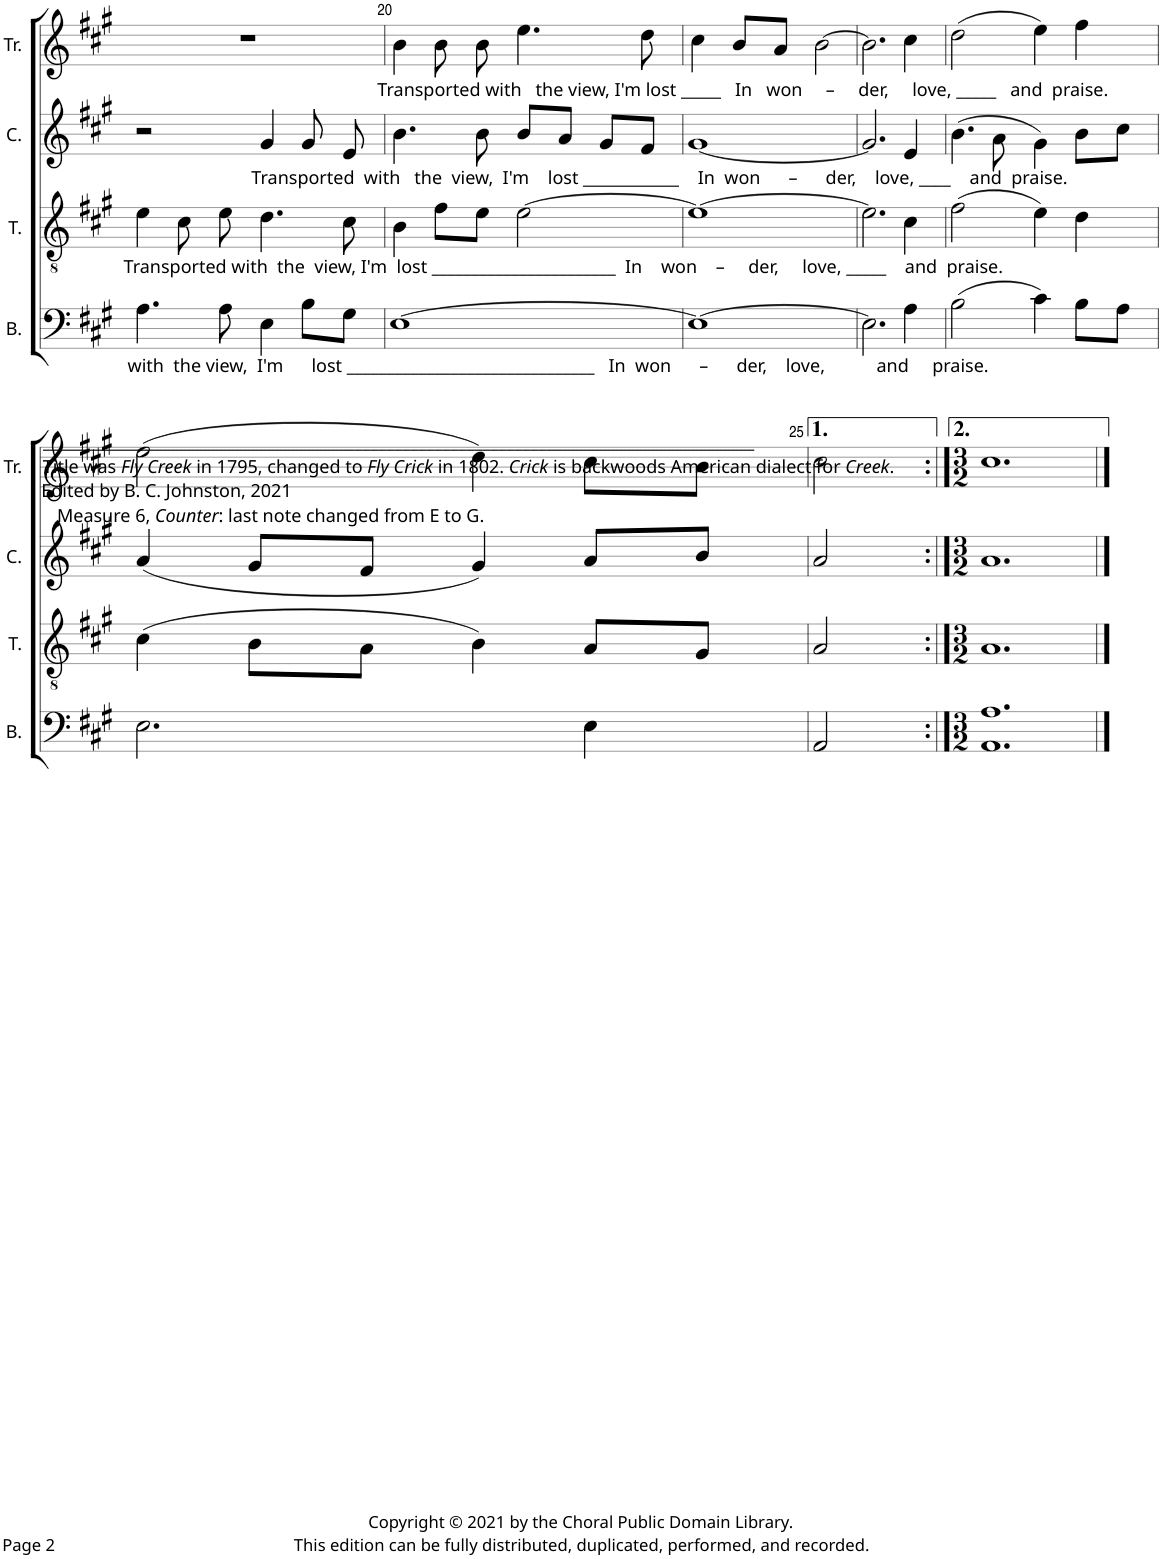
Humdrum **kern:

**kern	**kern	**kern	**kern
*part4	*part3	*part2	*part1
*staff4	*staff3	*staff2	*staff1
*I"B.	*I"T.	*I"C.	*I"Tr.
*I'B.	*I'T.	*I'C.	*I'Tr.
!!LO:PB:g=z
*clefF4	*clefGv2	*clefG2	*clefG2
*k[f#c#g#]	*k[f#c#g#]	*k[f#c#g#]	*k[f#c#g#]
*M2/2	*M2/2	*M2/2	*M2/2
=19	=19	=19	=19
!	!LO:TX:b:t=Transported with  the  view, I'm  lost _______________________  In    won    –     der,     love, _____    and  praise.	!	!
!LO:TX:b:t=with  the view,  I'm      lost _______________________________   In  won      –      der,    love,           and     praise.	!	!	!
!LO:TX:b:t=_________________________________________________________________________________________	!	!	!
!LO:TX:b:t=Title was	!	!	!
!LO:TX:b:i:t=Fly Creek	!	!	!
!LO:TX:b:t=in 1795, changed to	!	!	!
!LO:TX:b:i:t=Fly Crick	!	!	!
!LO:TX:b:t=in 1802.	!	!	!
!LO:TX:b:i:t=Crick	!	!	!
!LO:TX:b:t=is backwoods American dialect for	!	!	!
!LO:TX:b:i:t=Creek	!	!	!
!LO:TX:b:t=.	!	!	!
!LO:TX:b:t=Edited by B. C. Johnston, 2021	!	!	!
!LO:TX:b:t=Measure 6,	!	!	!
!LO:TX:b:i:t=Counter	!	!	!
!LO:TX:b:t=&colon; last note changed from E to G.	!	!	!
4.A\	4e\	2r	1r
.	8c#\	.	.
8A\	8e\	.	.
!	!	!LO:TX:b:t=Transported  with   the  view,  I'm    lost ____________    In  won      –      der,    love, ____    and  praise.	!
4E\	4.d\	4g#/	.
8B\L	.	8g#/	.
8G#\J	8c#\	8e/	.
=20	=20	=20	=20
!	!	!	!LO:TX:b:t=Transported with   the view, I'm lost _____   In   won     –     der,     love, _____   and  praise.
[1E	4B\	4.b\	4b\
.	8f#\L	.	8b\
.	8e\J	8b\	8b\
.	[2e\	8b/L	4.ee\
.	.	8a/J	.
.	.	8g#/L	.
.	.	8f#/J	8dd\
=21	=21	=21	=21
1E_	1e_	[1g#	4cc#\
.	.	.	8b/L
.	.	.	8a/J
.	.	.	[2b\
=22	=22	=22	=22
2.E\]	2.e\]	2.g#/]	2.b\]
4A\	4c#\	4e/	4cc#\
=23	=23	=23	=23
(2B\	(2f#\	(4.b\	(2dd\
.	.	8a\	.
4c#\)	4e\)	4g#\)	4ee\)
8B\L	4d\	8b\L	4ff#\
8A\J	.	8cc#\J	.
!!LO:LB:g=z
=24	=24	=24	=24
2.E\	(4c#\	(4a/	(2ee\
.	8B\L	8g#/L	.
.	8A\J	8f#/J	.
.	4B\)	4g#/)	4dd\)
4E\	8A/L	8a/L	8cc#\L
.	8G#/J	8b/J	8b\J
=25	=25	=25	=25
2AA/	2A/	2a/	2cc#\
=26:|!	=26:|!	=26:|!	=26:|!
*M3/2	*M3/2	*M3/2	*M3/2
1.AA 1.A	1.A	1.a	1.cc#
==	==	==	==
*-	*-	*-	*-
